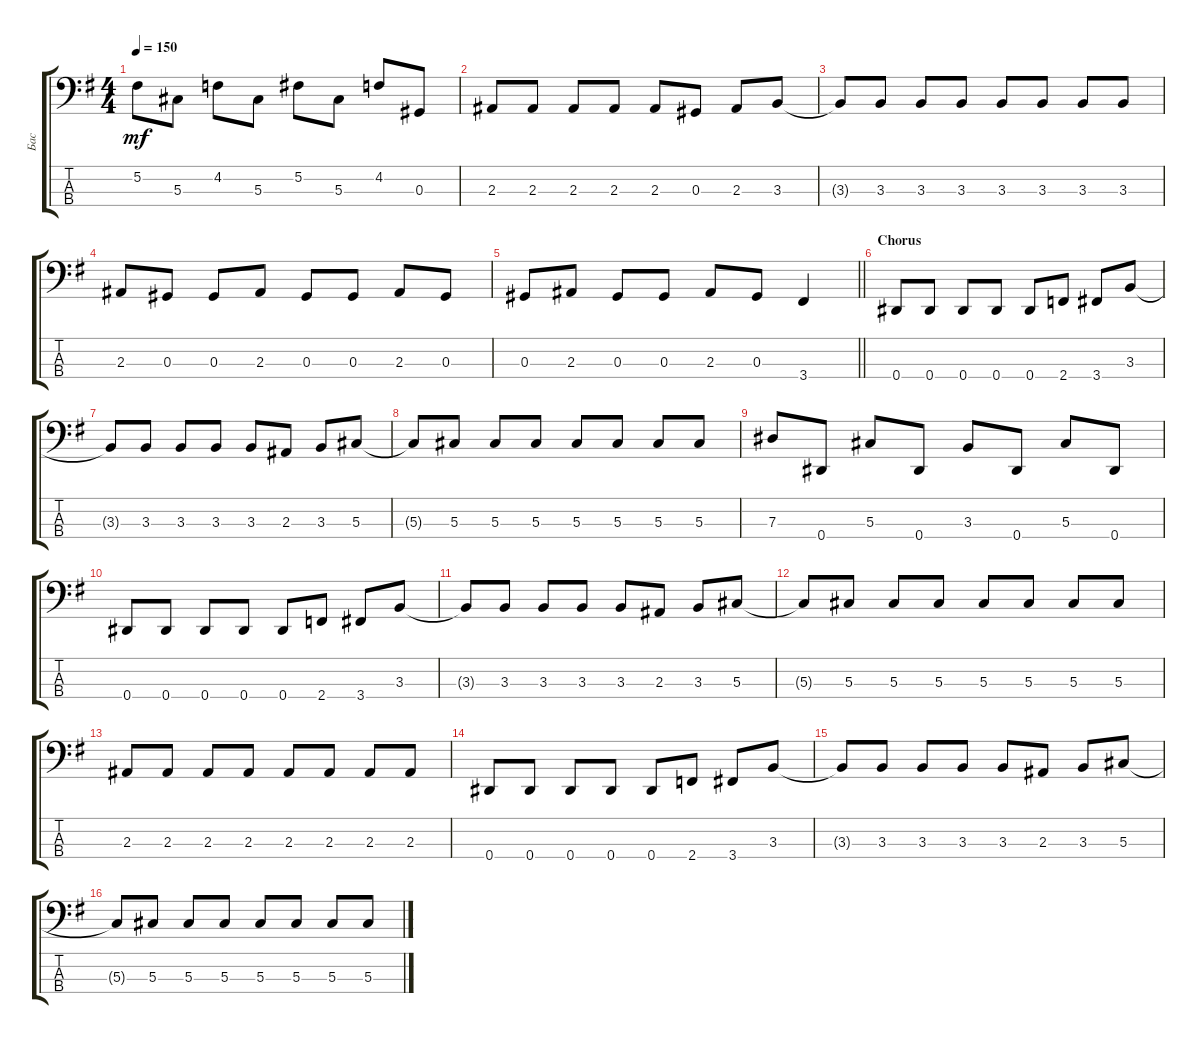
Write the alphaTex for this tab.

\track ("Бас" "Бас") {instrument fretlessbass}
\staff {score tabs}
\tuning (Gb2 Db2 Ab1 Eb1) {hide}
\ts (4 4)
\tempo 150
\clef f4
\ks eminor
5.2.8{dy mf} 5.3.8 4.2.8 5.3.8 5.2.8 5.3.8 4.2.8 0.3.8 |
2.3.8 2.3.8 2.3.8 2.3.8 2.3.8 0.3.8 2.3.8 3.3.8 |
3.3{t}.8 3.3.8 3.3.8 3.3.8 3.3.8 3.3.8 3.3.8 3.3.8 |
2.3.8 0.3.8 0.3.8 2.3.8 0.3.8 0.3.8 2.3.8 0.3.8 |
\barLineRight lightlight
0.3.8 2.3.8 0.3.8 0.3.8 2.3.8 0.3.8 3.4.4 |
\section ("" "Chorus")
0.4.8 0.4.8 0.4.8 0.4.8 0.4.8 2.4.8 3.4.8 3.3.8 |
3.3{t}.8 3.3.8 3.3.8 3.3.8 3.3.8 2.3.8 3.3.8 5.3.8 |
5.3{t}.8 5.3.8 5.3.8 5.3.8 5.3.8 5.3.8 5.3.8 5.3.8 |
7.3.8 0.4.8 5.3.8 0.4.8 3.3.8 0.4.8 5.3.8 0.4.8 |
0.4.8 0.4.8 0.4.8 0.4.8 0.4.8 2.4.8 3.4.8 3.3.8 |
3.3{t}.8 3.3.8 3.3.8 3.3.8 3.3.8 2.3.8 3.3.8 5.3.8 |
5.3{t}.8 5.3.8 5.3.8 5.3.8 5.3.8 5.3.8 5.3.8 5.3.8 |
2.3.8 2.3.8 2.3.8 2.3.8 2.3.8 2.3.8 2.3.8 2.3.8 |
0.4.8 0.4.8 0.4.8 0.4.8 0.4.8 2.4.8 3.4.8 3.3.8 |
3.3{t}.8 3.3.8 3.3.8 3.3.8 3.3.8 2.3.8 3.3.8 5.3.8 |
5.3{t}.8 5.3.8 5.3.8 5.3.8 5.3.8 5.3.8 5.3.8 5.3.8
